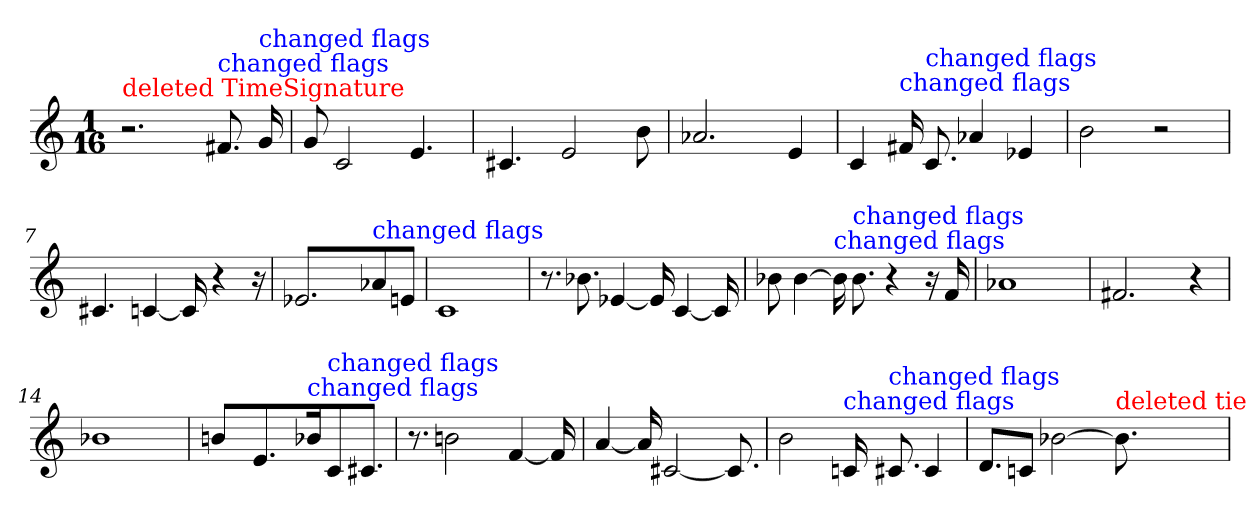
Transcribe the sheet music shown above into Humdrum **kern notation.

**kern
*part1
*staff1
*M1/16+1/16+1/16+1/16+1/16+1/16+1/16+1/16+1/16+1/16+1/16+1/16+1/16+1/16+1/16+1/16
=1
!LO:TX:color=#FF0000:t=deleted TimeSignature
2.r
!LO:TX:color=#0000FF:t=changed flags
8.f#Xi
!LO:TX:color=#0000FF:t=changed flags
16gi
=2
8g
2c
4.e
=3
4.c#X
2e
8b
=4
2.a-X
4e
=5
4c
!LO:TX:color=#0000FF:t=changed flags
16f#Xi
!LO:TX:color=#0000FF:t=changed flags
8.ci
4a-X
4e-X
=6
2b
2r
=7
4.c#X
[4cn
16c]
4r
16r
=8
2.e-X
!LO:TX:color=#0000FF:t=changed flags
8a-Xi
8enJ
=9
1c
=10
8.r
8.b-X
[4e-X
16e-]
[4c
16c]
=11
8b-X
[4b-
!LO:TX:color=#0000FF:t=changed flags
16b-i]
!LO:TX:color=#0000FF:t=changed flags
8.b-i
4r
16r
16f
=12
1a-X
=13
2.f#X
4r
=14
1b-X
=15
4bn
4.e
!LO:TX:color=#0000FF:t=changed flags
16b-Xi
!LO:TX:color=#0000FF:t=changed flags
8ci
8.c#XJ
=16
8.r
2bn
[4f
16f]
=17
[4a
16a]
[2c#X
8.c#]
=18
2b
!LO:TX:color=#0000FF:t=changed flags
16cni
!LO:TX:color=#0000FF:t=changed flags
8.c#Xi
4c#
=19
8.dL
8cnJ
[2b-X
!LO:TX:color=#FF0000:t=deleted tie
8.b-j]
=
*-
